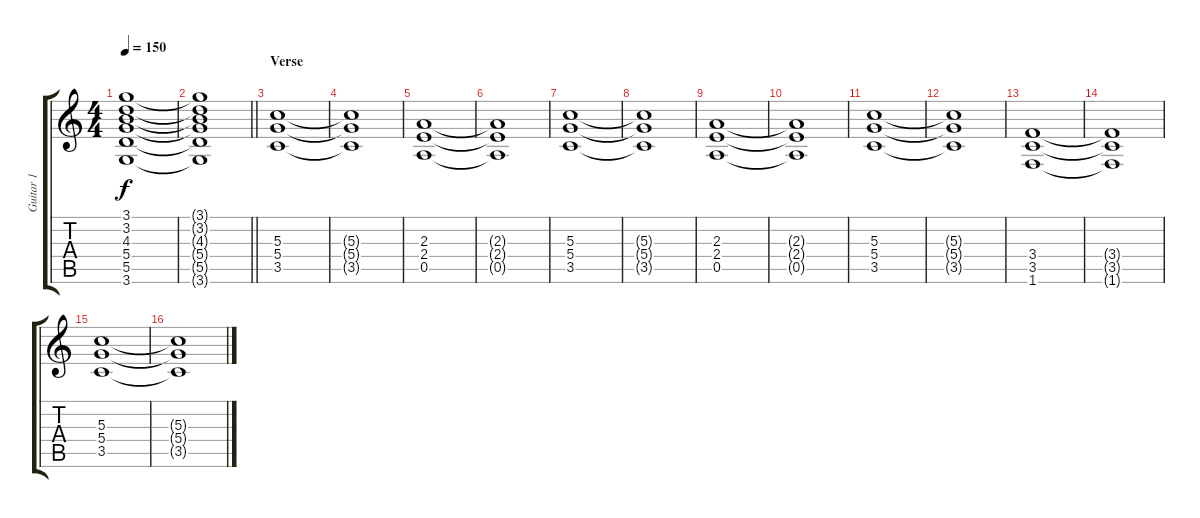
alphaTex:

\track ("Guitar 1" "Guitar 1") {instrument distortionguitar}
\staff {score tabs}
\tuning (E4 B3 G3 D3 A2 E2) {hide}
\ts (4 4)
\tempo 150
\clef g2
\ks c
(3.1 3.2 4.3 5.4 5.5 3.6).1{dy f} |
\barLineRight lightlight
(3.1{t} 3.2{t} 4.3{t} 5.4{t} 5.5{t} 3.6{t}).1 |
\section ("" "Verse")
(5.3 5.4 3.5).1 |
(5.3{t} 5.4{t} 3.5{t}).1 |
(2.3 2.4 0.5).1 |
(2.3{t} 2.4{t} 0.5{t}).1 |
(5.3 5.4 3.5).1 |
(5.3{t} 5.4{t} 3.5{t}).1 |
(2.3 2.4 0.5).1 |
(2.3{t} 2.4{t} 0.5{t}).1 |
(5.3 5.4 3.5).1 |
(5.3{t} 5.4{t} 3.5{t}).1 |
(3.4 3.5 1.6).1 |
(3.4{t} 3.5{t} 1.6{t}).1 |
(5.3 5.4 3.5).1 |
(5.3{t} 5.4{t} 3.5{t}).1
